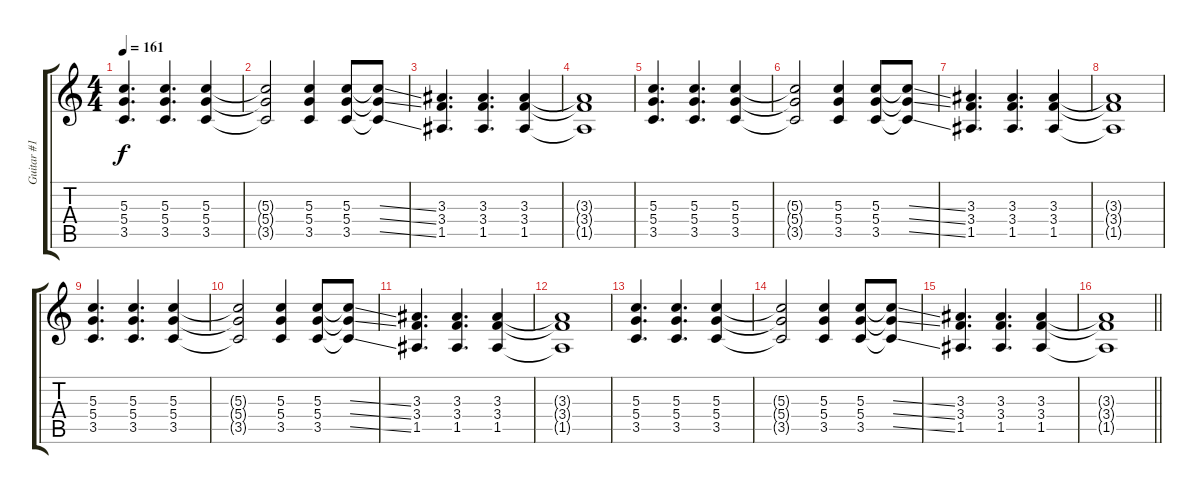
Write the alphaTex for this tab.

\track ("Guitar #1" "Guitar #1") {instrument distortionguitar}
\staff {score tabs}
\tuning (E4 B3 G3 D3 A2 E2) {hide}
\ts (4 4)
\section ("" "")
\tempo 161
\clef g2
\ks c
(5.3 5.4 3.5).4{d dy f} (5.3 5.4 3.5).4{d} (5.3 5.4 3.5).4 |
(5.3{t} 5.4{t} 3.5{t}).2 (5.3 5.4 3.5).4 (5.3 5.4 3.5).8 (5.3{ss t} 5.4{ss t} 3.5{ss t}).8 |
(3.3 3.4 1.5).4{d} (3.3 3.4 1.5).4{d} (3.3 3.4 1.5).4 |
(3.3{t} 3.4{t} 1.5{t}).1 |
(5.3 5.4 3.5).4{d} (5.3 5.4 3.5).4{d} (5.3 5.4 3.5).4 |
(5.3{t} 5.4{t} 3.5{t}).2 (5.3 5.4 3.5).4 (5.3 5.4 3.5).8 (5.3{ss t} 5.4{ss t} 3.5{ss t}).8 |
(3.3 3.4 1.5).4{d} (3.3 3.4 1.5).4{d} (3.3 3.4 1.5).4 |
(3.3{t} 3.4{t} 1.5{t}).1 |
(5.3 5.4 3.5).4{d} (5.3 5.4 3.5).4{d} (5.3 5.4 3.5).4 |
(5.3{t} 5.4{t} 3.5{t}).2 (5.3 5.4 3.5).4 (5.3 5.4 3.5).8 (5.3{ss t} 5.4{ss t} 3.5{ss t}).8 |
(3.3 3.4 1.5).4{d} (3.3 3.4 1.5).4{d} (3.3 3.4 1.5).4 |
(3.3{t} 3.4{t} 1.5{t}).1 |
(5.3 5.4 3.5).4{d} (5.3 5.4 3.5).4{d} (5.3 5.4 3.5).4 |
(5.3{t} 5.4{t} 3.5{t}).2 (5.3 5.4 3.5).4 (5.3 5.4 3.5).8 (5.3{ss t} 5.4{ss t} 3.5{ss t}).8 |
(3.3 3.4 1.5).4{d} (3.3 3.4 1.5).4{d} (3.3 3.4 1.5).4 |
\barLineRight lightlight
(3.3{t} 3.4{t} 1.5{t}).1
